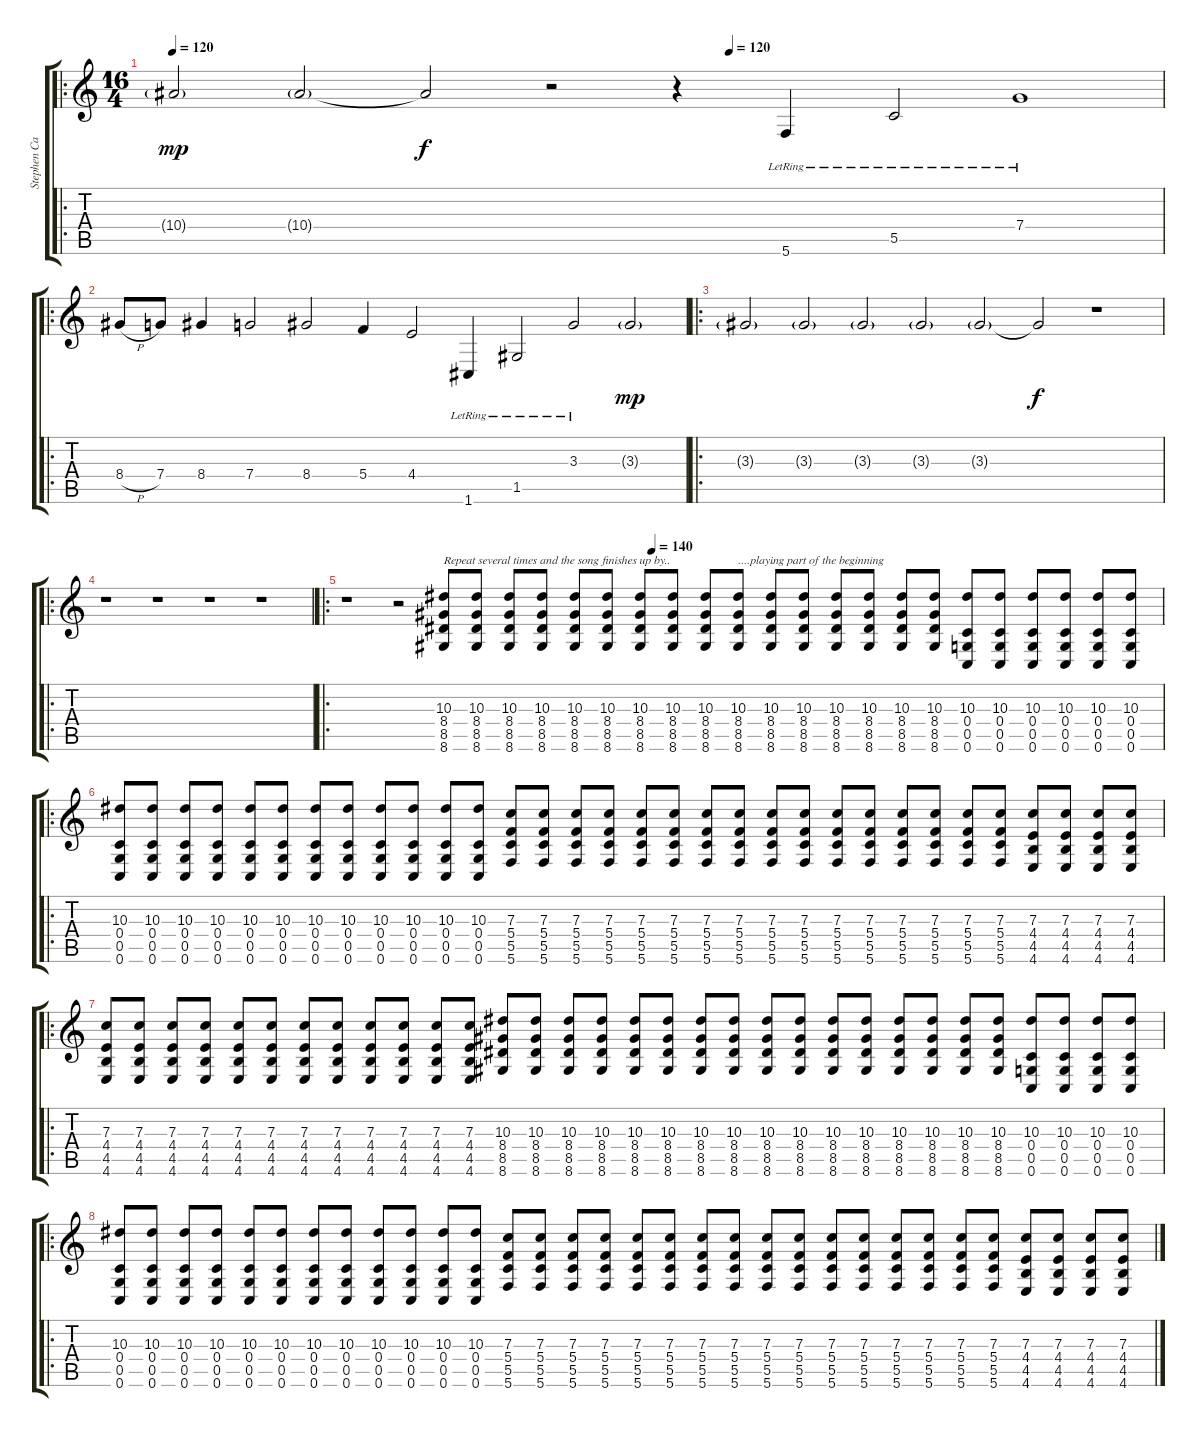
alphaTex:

\track ("Stephen Carpenter" "Stephen Ca") {instrument distortionguitar}
\staff {score tabs}
\tuning (D4 A3 F3 C3 G2 C2) {hide}
\ro
\ts (16 4)
\tempo 120
\tempo (120 0.5625)
\clef g2
\ks c
10.4{g}.2{dy mp} 10.4{g}.2 10.4{t}.2{dy f} r.2 r.4 5.6{lr}.4{volume 16 instrument distortionguitar} 5.5{lr}.2 7.4{lr}.1 |
\ro
8.4{h}.8 7.4.8 8.4.4 7.4.2 8.4.2 5.4.4 4.4.2 1.6{lr}.4{volume 16 instrument distortionguitar} 1.5{lr}.2 3.3{lr}.2 3.3{g}.2{dy mp} |
\ro
3.3{g}.2 3.3{g}.2 3.3{g}.2 3.3{g}.2 3.3{g}.2 3.3{t}.2{dy f} r.1 |
\ro
r.1 r.1 r.1 r.1 |
\ro
\tempo (140 0.375)
r.1 r.2 (10.3 8.4 8.5 8.6).8{txt "Repeat several times and the song finishes up by.." volume 16 instrument distortionguitar} (10.3 8.4 8.5 8.6).8 (10.3 8.4 8.5 8.6).8 (10.3 8.4 8.5 8.6).8 (10.3 8.4 8.5 8.6).8 (10.3 8.4 8.5 8.6).8 (10.3 8.4 8.5 8.6).8 (10.3 8.4 8.5 8.6).8 (10.3 8.4 8.5 8.6).8 (10.3 8.4 8.5 8.6).8{txt "....playing part of the beginning"} (10.3 8.4 8.5 8.6).8{txt "."} (10.3 8.4 8.5 8.6).8 (10.3 8.4 8.5 8.6).8 (10.3 8.4 8.5 8.6).8 (10.3 8.4 8.5 8.6).8 (10.3 8.4 8.5 8.6).8 (10.3 0.4 0.5 0.6).8 (10.3 0.4 0.5 0.6).8 (10.3 0.4 0.5 0.6).8 (10.3 0.4 0.5 0.6).8 (10.3 0.4 0.5 0.6).8 (10.3 0.4 0.5 0.6).8 |
\ro
(10.3 0.4 0.5 0.6).8 (10.3 0.4 0.5 0.6).8 (10.3 0.4 0.5 0.6).8 (10.3 0.4 0.5 0.6).8 (10.3 0.4 0.5 0.6).8 (10.3 0.4 0.5 0.6).8 (10.3 0.4 0.5 0.6).8 (10.3 0.4 0.5 0.6).8 (10.3 0.4 0.5 0.6).8 (10.3 0.4 0.5 0.6).8 (10.3 0.4 0.5 0.6).8 (10.3 0.4 0.5 0.6).8 (7.3 5.4 5.5 5.6).8 (7.3 5.4 5.5 5.6).8 (7.3 5.4 5.5 5.6).8 (7.3 5.4 5.5 5.6).8 (7.3 5.4 5.5 5.6).8 (7.3 5.4 5.5 5.6).8 (7.3 5.4 5.5 5.6).8 (7.3 5.4 5.5 5.6).8 (7.3 5.4 5.5 5.6).8 (7.3 5.4 5.5 5.6).8 (7.3 5.4 5.5 5.6).8 (7.3 5.4 5.5 5.6).8 (7.3 5.4 5.5 5.6).8 (7.3 5.4 5.5 5.6).8 (7.3 5.4 5.5 5.6).8 (7.3 5.4 5.5 5.6).8 (7.3 4.4 4.5 4.6).8 (7.3 4.4 4.5 4.6).8 (7.3 4.4 4.5 4.6).8 (7.3 4.4 4.5 4.6).8 |
\ro
(7.3 4.4 4.5 4.6).8 (7.3 4.4 4.5 4.6).8 (7.3 4.4 4.5 4.6).8 (7.3 4.4 4.5 4.6).8 (7.3 4.4 4.5 4.6).8 (7.3 4.4 4.5 4.6).8 (7.3 4.4 4.5 4.6).8 (7.3 4.4 4.5 4.6).8 (7.3 4.4 4.5 4.6).8 (7.3 4.4 4.5 4.6).8 (7.3 4.4 4.5 4.6).8 (7.3 4.4 4.5 4.6).8 (10.3 8.4 8.5 8.6).8 (10.3 8.4 8.5 8.6).8 (10.3 8.4 8.5 8.6).8 (10.3 8.4 8.5 8.6).8 (10.3 8.4 8.5 8.6).8 (10.3 8.4 8.5 8.6).8 (10.3 8.4 8.5 8.6).8 (10.3 8.4 8.5 8.6).8 (10.3 8.4 8.5 8.6).8 (10.3 8.4 8.5 8.6).8 (10.3 8.4 8.5 8.6).8 (10.3 8.4 8.5 8.6).8 (10.3 8.4 8.5 8.6).8 (10.3 8.4 8.5 8.6).8 (10.3 8.4 8.5 8.6).8 (10.3 8.4 8.5 8.6).8 (10.3 0.4 0.5 0.6).8 (10.3 0.4 0.5 0.6).8 (10.3 0.4 0.5 0.6).8 (10.3 0.4 0.5 0.6).8 |
\ro
(10.3 0.4 0.5 0.6).8 (10.3 0.4 0.5 0.6).8 (10.3 0.4 0.5 0.6).8 (10.3 0.4 0.5 0.6).8 (10.3 0.4 0.5 0.6).8 (10.3 0.4 0.5 0.6).8 (10.3 0.4 0.5 0.6).8 (10.3 0.4 0.5 0.6).8 (10.3 0.4 0.5 0.6).8 (10.3 0.4 0.5 0.6).8 (10.3 0.4 0.5 0.6).8 (10.3 0.4 0.5 0.6).8 (7.3 5.4 5.5 5.6).8 (7.3 5.4 5.5 5.6).8 (7.3 5.4 5.5 5.6).8 (7.3 5.4 5.5 5.6).8 (7.3 5.4 5.5 5.6).8 (7.3 5.4 5.5 5.6).8 (7.3 5.4 5.5 5.6).8 (7.3 5.4 5.5 5.6).8 (7.3 5.4 5.5 5.6).8 (7.3 5.4 5.5 5.6).8 (7.3 5.4 5.5 5.6).8 (7.3 5.4 5.5 5.6).8 (7.3 5.4 5.5 5.6).8 (7.3 5.4 5.5 5.6).8 (7.3 5.4 5.5 5.6).8 (7.3 5.4 5.5 5.6).8 (7.3 4.4 4.5 4.6).8 (7.3 4.4 4.5 4.6).8 (7.3 4.4 4.5 4.6).8 (7.3 4.4 4.5 4.6).8
